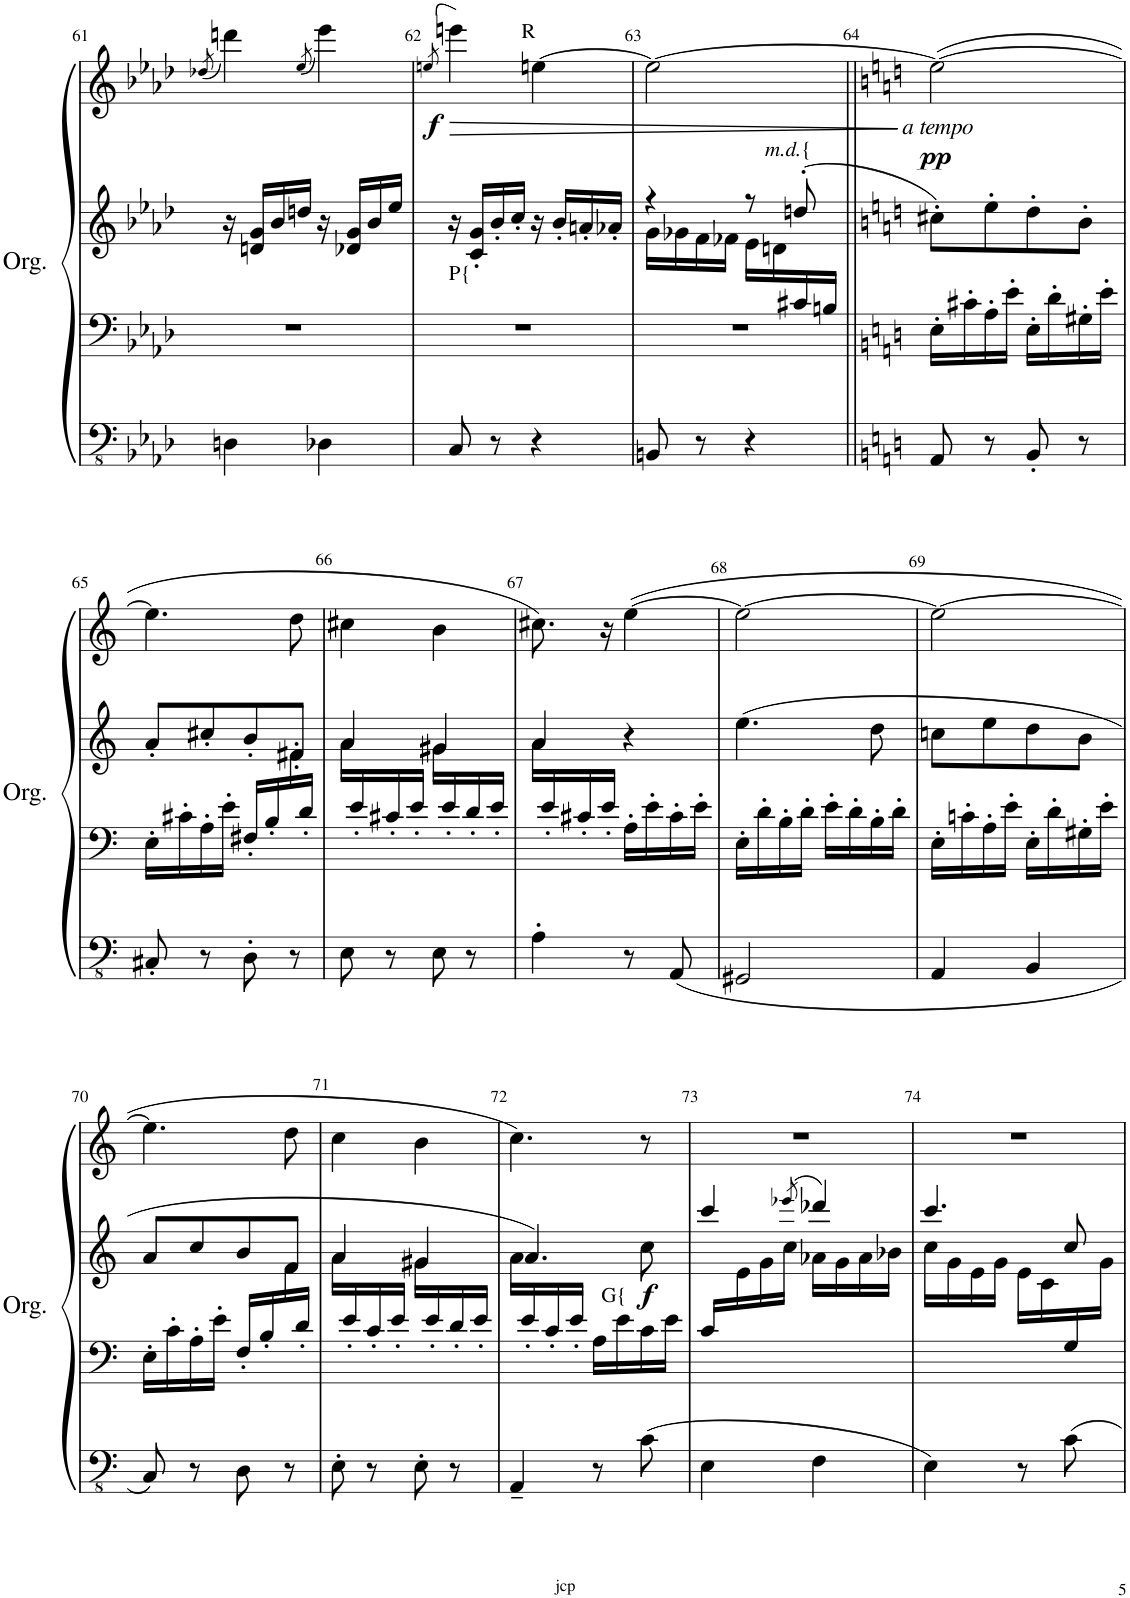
**kern	**kern	**kern	**kern	**dynam
*part1	*part1	*part1	*part1	*part1
*staff4	*staff3	*staff2	*staff1	*staff1/2/3/4
*I"Orgue à tuyaux	*	*	*	*
*I'Org.	*	*	*	*
!!LO:PB:g=z
*clefFv4	*clefF4	*clefF4	*clefG2	*
*k[b-e-a-d-]	*k[b-e-a-d-]	*k[b-e-a-d-]	*k[b-e-a-d-]	*
*M2/4	*M2/4	*M2/4	*M2/4	*
=61	=61	=61	=61	=61
.	.	.	(8qdd-X/	.
4DDn\	2r	16r	4dddn\)	.
.	.	16dn/ 16g/LL	.	.
.	.	16b-/	.	.
.	.	16ddn/JJ	.	.
.	.	.	(8qee-/	.
4DD-X\	.	16r	4eee-\)	.
.	.	16d-X/ 16g/LL	.	.
.	.	16b-/	.	.
.	.	16ee-/JJ	.	.
=62	=62	=62	=62	=62
.	.	.	(>8qeen/	.
!	!	!LO:TX:b:t=P{	!	!
!	!	!	!	!LO:DY:b
8CC/	2r	16r	4eeen\)	f
.	.	16c/' 16g/'LL	.	.
8r	.	16b-'/	.	.
.	.	16cc'/JJ	.	.
!	!	!	!LO:TX:a:t=R	!
4r	.	16r	[4een\	.
.	.	16b-'/LL	.	.
.	.	16an'/	.	.
.	.	16a-X'/JJ	.	.
=63	=63	=63	=63	=63
*	*^	*^	*	*
8BBBn/	4.ryy	2r	4r	16g\LL	2ee\_	.
.	.	.	.	16g-X\	.	.
8r	.	.	.	16f\	.	.
.	.	.	.	16f-X\JJ	.	.
4r	.	.	8r	16e-\LL	.	.
!	!	!	!	!LO:TX:a:i:t=m.d.	!	!
!	!	!	!	!LO:TX:a:t={	!	!
.	.	.	.	16dn\	.	.
.	16c#X/	.	8ddn'/	8ryy	.	.
.	16Bn/JJ	.	.	.	.	.
*	*v	*v	*	*	*	*
*	*	*v	*v	*	*
=64||	=64||	=64||	=64||	=64||
*k[]	*k[]	*k[]	*k[]	*
!	!	!	!LO:TX:b:i:t=a tempo	!
!	!	!	!	!LO:DY:a=2
8AAA/	16E'\LL	8cc#X'\L	(2ee\_	pp
.	16c#X'\	.	.	.
8r	16A'\	8ee'\	.	.
.	16e'\JJ	.	.	.
8BBB'/	16E'\LL	8dd'\	.	.
.	16d'\	.	.	.
8r	16G#X'\	8b'\J	.	.
.	16e'\JJ	.	.	.
!!LO:LB:g=z
=65	=65	=65	=65	=65
*	*	*^	*	*
8CC#X'/	16E'\LL	8a'/L	4.ryy	4.ee\]	.
.	16c#X'\	.	.	.	.
8r	16A'\	8cc#X'/	.	.	.
.	16e'\JJ	.	.	.	.
8DD'\	16F#X'/LL	8b'/	.	.	.
.	16B'/	.	.	.	.
8r	16ryy	8f#X'/J	16f#'\	8dd\	.
.	16d'/JJ	.	16ryy	.	.
=66	=66	=66	=66	=66	=66
8EE\	16ryy	4a/	16a\LL	4cc#X\	.
.	16e'/	.	8.ryy	.	.
8r	16c#X'/	.	.	.	.
.	16e'/JJ	.	.	.	.
8EE\	16ryy	4g#X/	16g#\LL	4b\	.
.	16e'/	.	8.ryy	.	.
8r	16d'/	.	.	.	.
.	16e'/JJ	.	.	.	.
=67	=67	=67	=67	=67	=67
4AA'\	16ryy	4a/	16a\LL	8.cc#X\)	.
.	16e'/	.	4..ryy	.	.
.	16c#X'/	.	.	.	.
.	16e'/JJ	.	.	16r	.
8r	16A'\LL	4r	.	([4ee\	.
.	16e'\	.	.	.	.
8AAA/	16c#'\	.	.	.	.
.	16e'\JJ	.	.	.	.
*	*	*v	*v	*	*
=68	=68	=68	=68	=68
2GGG#X/	16E'\LL	4.ee\	2ee\_	.
.	16d'\	.	.	.
.	16B'\	.	.	.
.	16d'\JJ	.	.	.
.	16e'\LL	.	.	.
.	16d'\	.	.	.
.	16B'\	8dd\	.	.
.	16d'\JJ	.	.	.
=69	=69	=69	=69	=69
4AAA/	16E'\LL	8ccn\L	2ee\_	.
.	16cn'\	.	.	.
.	16A'\	8ee\	.	.
.	16e'\JJ	.	.	.
4BBB/	16E'\LL	8dd\	.	.
.	16d'\	.	.	.
.	16G#X'\	8b\J	.	.
.	16e'\JJ	.	.	.
!!LO:LB:g=z
=70	=70	=70	=70	=70
*	*	*^	*	*
8CC/	16E'\LL	8a/L	4.ryy	4.ee\]	.
.	16c'\	.	.	.	.
8r	16A'\	8cc/	.	.	.
.	16e'\JJ	.	.	.	.
8DD\	16F'/LL	8b/	.	.	.
.	16B'/	.	.	.	.
8r	16ryy	8f/J	16f\	8dd\	.
.	16d'/JJ	.	16ryy	.	.
=71	=71	=71	=71	=71	=71
8EE'\	16ryy	4a/	16a\LL	4cc\	.
.	16e'/	.	8.ryy	.	.
8r	16c'/	.	.	.	.
.	16e'/JJ	.	.	.	.
8EE'\	16ryy	4g#X/	16g#\LL	4b\	.
.	16e'/	.	8.ryy	.	.
8r	16d'/	.	.	.	.
.	16e'/JJ	.	.	.	.
=72	=72	=72	=72	=72	=72
4AAA~/	16ryy	4.a/	16a\LL	4.cc\)	.
.	16e'/	.	4..ryy	.	.
.	16c'/	.	.	.	.
.	16e'/JJ	.	.	.	.
8r	16A\LL	.	.	.	.
.	16e\	.	.	.	.
!	!	!LO:TX:b:t=G{	!	!	!
!	!	!	!	!	!LO:DY:b=2
8C\	16c\	8cc\	.	8r	f
.	16e\JJ	.	.	.	.
=73	=73	=73	=73	=73	=73
*	*^	*	*	*	*
4EE\	16c/LL	2ryy	4ccc/	16ryy	2r	.
.	4..ryy	.	.	16e\	.	.
.	.	.	.	16g\	.	.
.	.	.	.	16cc\JJ	.	.
.	.	.	8qeee-X/	.	.	.
4FF\	.	.	4ddd-X/	16a-X\LL	.	.
.	.	.	.	16g\	.	.
.	.	.	.	16a-\	.	.
.	.	.	.	16b-X\JJ	.	.
=74	=74	=74	=74	=74	=74	=74
4EE\	4.ryy	2ryy	4.ccc/	16cc\LL	2r	.
.	.	.	.	16g\	.	.
.	.	.	.	16e\	.	.
.	.	.	.	16g\JJ	.	.
8r	.	.	.	16e\LL	.	.
.	.	.	.	16c\	.	.
8C\	16G/	.	8cc/	16ryy	.	.
.	16ryy	.	.	16g\JJ	.	.
*	*v	*v	*	*	*	*
*	*	*v	*v	*	*
=	=	=	=	=
*-	*-	*-	*-	*-
